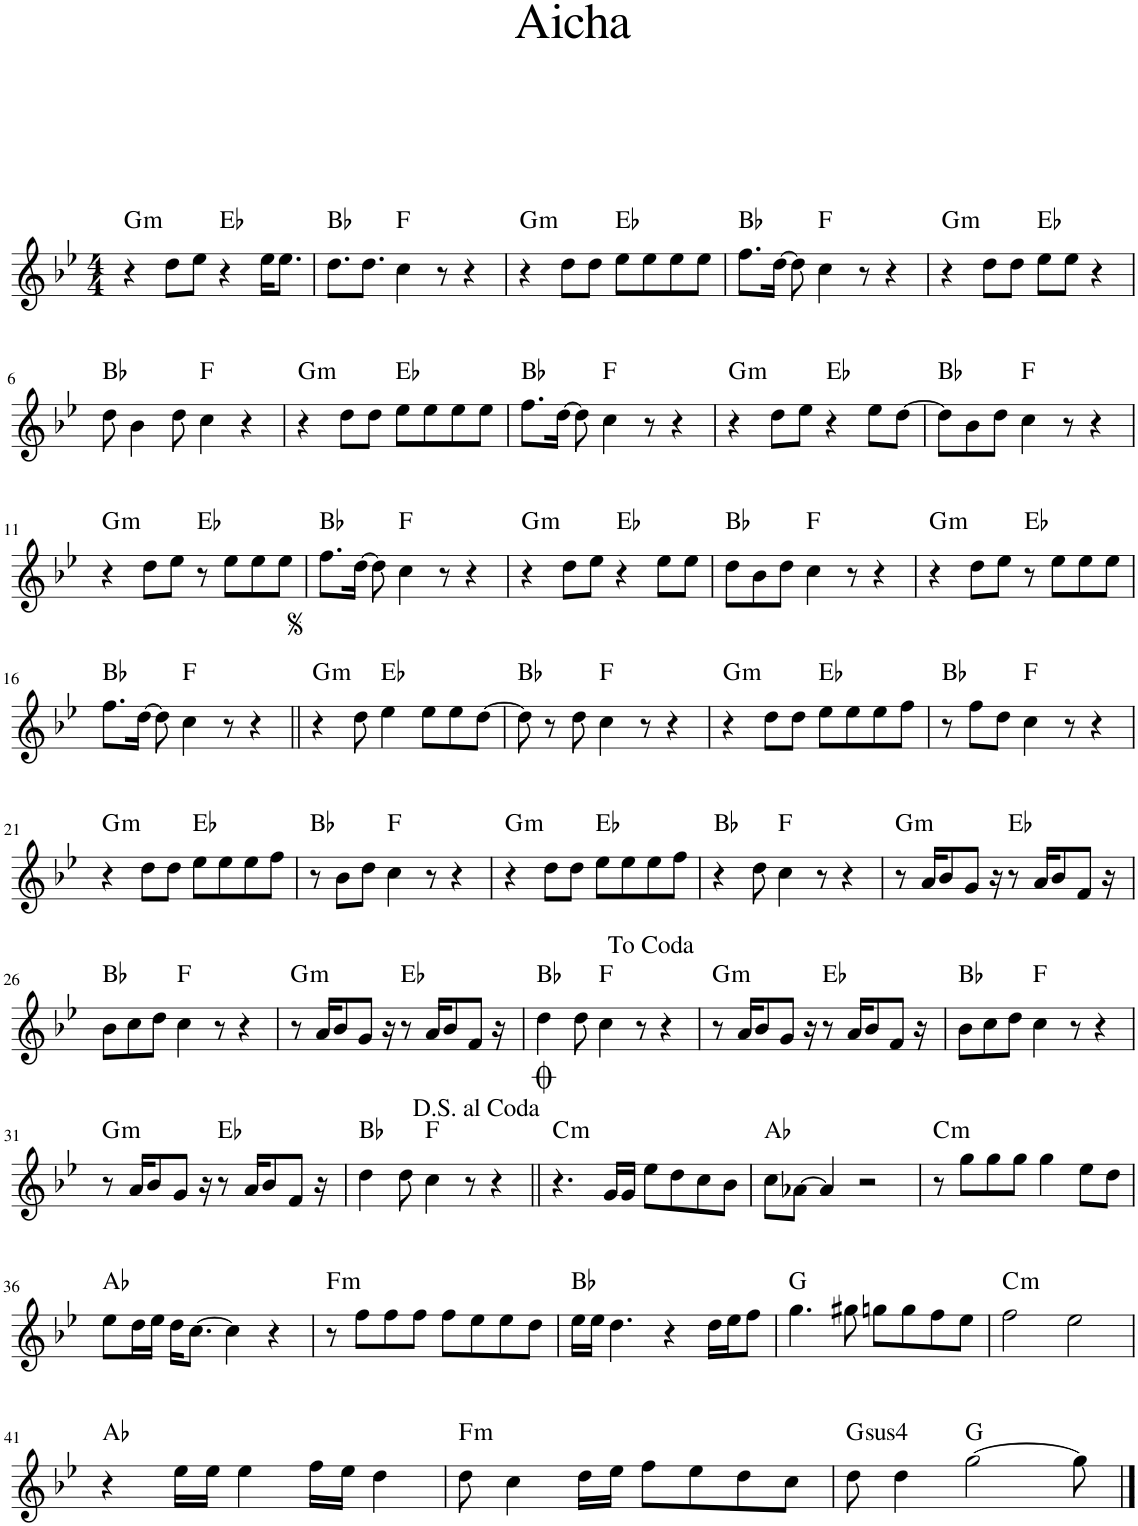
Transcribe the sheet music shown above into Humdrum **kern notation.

**kern	**harte
*part1	*part1
*staff1	*
*I"Piano	*
*I'Pno.	*
*clefG2	*
*k[b-e-]	*
*M4/4	*
=1	=1
!	!LO:H:kt=m
4r	G:min
8dd\L	.
8ee-\J	.
4r	Eb:maj
16ee-\KL	.
8.ee-\J	.
=2	=2
8.dd\L	Bb:maj
8.dd\J	.
4cc\	F:maj
8r	.
4r	.
=3	=3
!	!LO:H:kt=m
4r	G:min
8dd\L	.
8dd\J	.
8ee-\L	Eb:maj
8ee-\	.
8ee-\	.
8ee-\J	.
=4	=4
8.ff\L	Bb:maj
[16dd\Jk	.
8dd\]	.
4cc\	F:maj
8r	.
4r	.
=5	=5
!	!LO:H:kt=m
4r	G:min
8dd\L	.
8dd\J	.
8ee-\L	Eb:maj
8ee-\J	.
4r	.
!!LO:LB:g=z
=6	=6
8dd\	Bb:maj
4b-\	.
8dd\	.
4cc\	F:maj
4r	.
=7	=7
!	!LO:H:kt=m
4r	G:min
8dd\L	.
8dd\J	.
8ee-\L	Eb:maj
8ee-\	.
8ee-\	.
8ee-\J	.
=8	=8
8.ff\L	Bb:maj
[16dd\Jk	.
8dd\]	.
4cc\	F:maj
8r	.
4r	.
=9	=9
!	!LO:H:kt=m
4r	G:min
8dd\L	.
8ee-\J	.
4r	Eb:maj
8ee-\L	.
[8dd\J	.
=10	=10
8dd\L]	Bb:maj
8b-\	.
8dd\J	.
4cc\	F:maj
8r	.
4r	.
!!LO:LB:g=z
=11	=11
!	!LO:H:kt=m
4r	G:min
8dd\L	.
8ee-\J	.
8r	Eb:maj
8ee-\L	.
8ee-\	.
8ee-\J	.
=12	=12
8.ff\L	Bb:maj
[16dd\Jk	.
8dd\]	.
4cc\	F:maj
8r	.
4r	.
=13	=13
!	!LO:H:kt=m
4r	G:min
8dd\L	.
8ee-\J	.
4r	Eb:maj
8ee-\L	.
8ee-\J	.
=14	=14
8dd\L	Bb:maj
8b-\	.
8dd\J	.
4cc\	F:maj
8r	.
4r	.
=15	=15
!	!LO:H:kt=m
4r	G:min
8dd\L	.
8ee-\J	.
8r	Eb:maj
8ee-\L	.
8ee-\	.
8ee-\J	.
!!LO:LB:g=z
=16	=16
8.ff\L	Bb:maj
[16dd\Jk	.
8dd\]	.
4cc\	F:maj
8r	.
4r	.
=17||	=17||
!	!LO:H:kt=m
4r	G:min
8dd\	.
4ee-\	Eb:maj
8ee-\L	.
8ee-\	.
[8dd\J	.
=18	=18
8dd\]	Bb:maj
8r	.
8dd\	.
4cc\	F:maj
8r	.
4r	.
=19	=19
!	!LO:H:kt=m
4r	G:min
8dd\L	.
8dd\J	.
8ee-\L	Eb:maj
8ee-\	.
8ee-\	.
8ff\J	.
=20	=20
8r	Bb:maj
8ff\L	.
8dd\J	.
4cc\	F:maj
8r	.
4r	.
!!LO:LB:g=z
=21	=21
!	!LO:H:kt=m
4r	G:min
8dd\L	.
8dd\J	.
8ee-\L	Eb:maj
8ee-\	.
8ee-\	.
8ff\J	.
=22	=22
8r	Bb:maj
8b-\L	.
8dd\J	.
4cc\	F:maj
8r	.
4r	.
=23	=23
!	!LO:H:kt=m
4r	G:min
8dd\L	.
8dd\J	.
8ee-\L	Eb:maj
8ee-\	.
8ee-\	.
8ff\J	.
=24	=24
4r	Bb:maj
8dd\	.
4cc\	F:maj
8r	.
4r	.
=25	=25
!	!LO:H:kt=m
8r	G:min
16a/KL	.
8b-/	.
8g/J	.
16r	.
8r	Eb:maj
16a/KL	.
8b-/	.
8f/J	.
16r	.
!!LO:LB:g=z
=26	=26
8b-\L	Bb:maj
8cc\	.
8dd\J	.
4cc\	F:maj
8r	.
4r	.
=27	=27
!	!LO:H:kt=m
8r	G:min
16a/KL	.
8b-/	.
8g/J	.
16r	.
8r	Eb:maj
16a/KL	.
8b-/	.
8f/J	.
16r	.
=28	=28
4dd\	Bb:maj
8dd\	.
4cc\	F:maj
8r	.
4r	.
=29	=29
!	!LO:H:kt=m
8r	G:min
16a/KL	.
8b-/	.
8g/J	.
16r	.
8r	Eb:maj
16a/KL	.
8b-/	.
8f/J	.
16r	.
=30	=30
8b-\L	Bb:maj
8cc\	.
8dd\J	.
4cc\	F:maj
8r	.
4r	.
!!LO:LB:g=z
=31	=31
!	!LO:H:kt=m
8r	G:min
16a/KL	.
8b-/	.
8g/J	.
16r	.
8r	Eb:maj
16a/KL	.
8b-/	.
8f/J	.
16r	.
=32	=32
4dd\	Bb:maj
8dd\	.
4cc\	F:maj
8r	.
4r	.
=33||	=33||
!	!LO:H:kt=m
4.r	C:min
16g/LL	.
16g/JJ	.
8ee-\L	.
8dd\	.
8cc\	.
8b-\J	.
=34	=34
8cc\L	Ab:maj
[8a-X\J	.
4a-/]	.
2r	.
=35	=35
!	!LO:H:kt=m
8r	C:min
8gg\L	.
8gg\	.
8gg\J	.
4gg\	.
8ee-\L	.
8dd\J	.
!!LO:LB:g=z
=36	=36
8ee-\L	Ab:maj
16dd\L	.
16ee-\JJ	.
16dd\KL	.
[8.cc\J	.
4cc\]	.
4r	.
=37	=37
!	!LO:H:kt=m
8r	F:min
8ff\L	.
8ff\	.
8ff\J	.
8ff\L	.
8ee-\	.
8ee-\	.
8dd\J	.
=38	=38
16ee-\LL	Bb:maj
16ee-\JJ	.
4.dd\	.
4r	.
16dd\LL	.
16ee-\J	.
8ff\J	.
=39	=39
4.gg\	G:maj
8gg#X\	.
8ggn\L	.
8gg\	.
8ff\	.
8ee-\J	.
=40	=40
!	!LO:H:kt=m
2ff\	C:min
2ee-\	.
!!LO:LB:g=z
=41	=41
4r	Ab:maj
16ee-\LL	.
16ee-\JJ	.
4ee-\	.
16ff\LL	.
16ee-\JJ	.
4dd\	.
=42	=42
!	!LO:H:kt=m
8dd\	F:min
4cc\	.
16dd\LL	.
16ee-\JJ	.
8ff\L	.
8ee-\	.
8dd\	.
8cc\J	.
=43	=43
!	!LO:H:kt=4
8dd\	G:sus4
4dd\	.
[2gg\	G:maj
8gg\]	.
==	==
*-	*-
